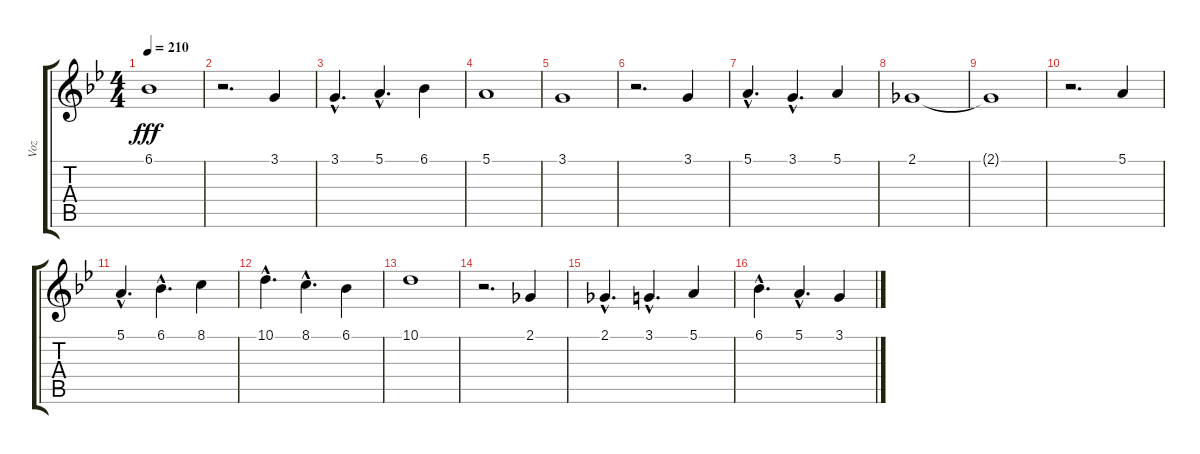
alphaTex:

\track ("Voz" "Voz") {instrument baritonesax}
\staff {score tabs}
\tuning (E4 B3 G3 D3 A2 E2) {hide}
\ts (4 4)
\tempo 210
\clef g2
\ks gminor
6.1.1{dy fff} |
r.2{d} 3.1.4 |
3.1{hac}.4{d} 5.1{hac}.4{d} 6.1.4 |
5.1.1 |
3.1.1 |
r.2{d} 3.1.4 |
5.1{hac}.4{d} 3.1{hac}.4{d} 5.1.4 |
2.1.1 |
2.1{t}.1 |
r.2{d} 5.1.4 |
5.1{hac}.4{d} 6.1{hac}.4{d} 8.1.4 |
10.1{hac}.4{d} 8.1{hac}.4{d} 6.1.4 |
10.1.1 |
r.2{d} 2.1.4 |
2.1{hac}.4{d} 3.1{hac}.4{d} 5.1.4 |
6.1{hac}.4{d} 5.1{hac}.4{d} 3.1.4
